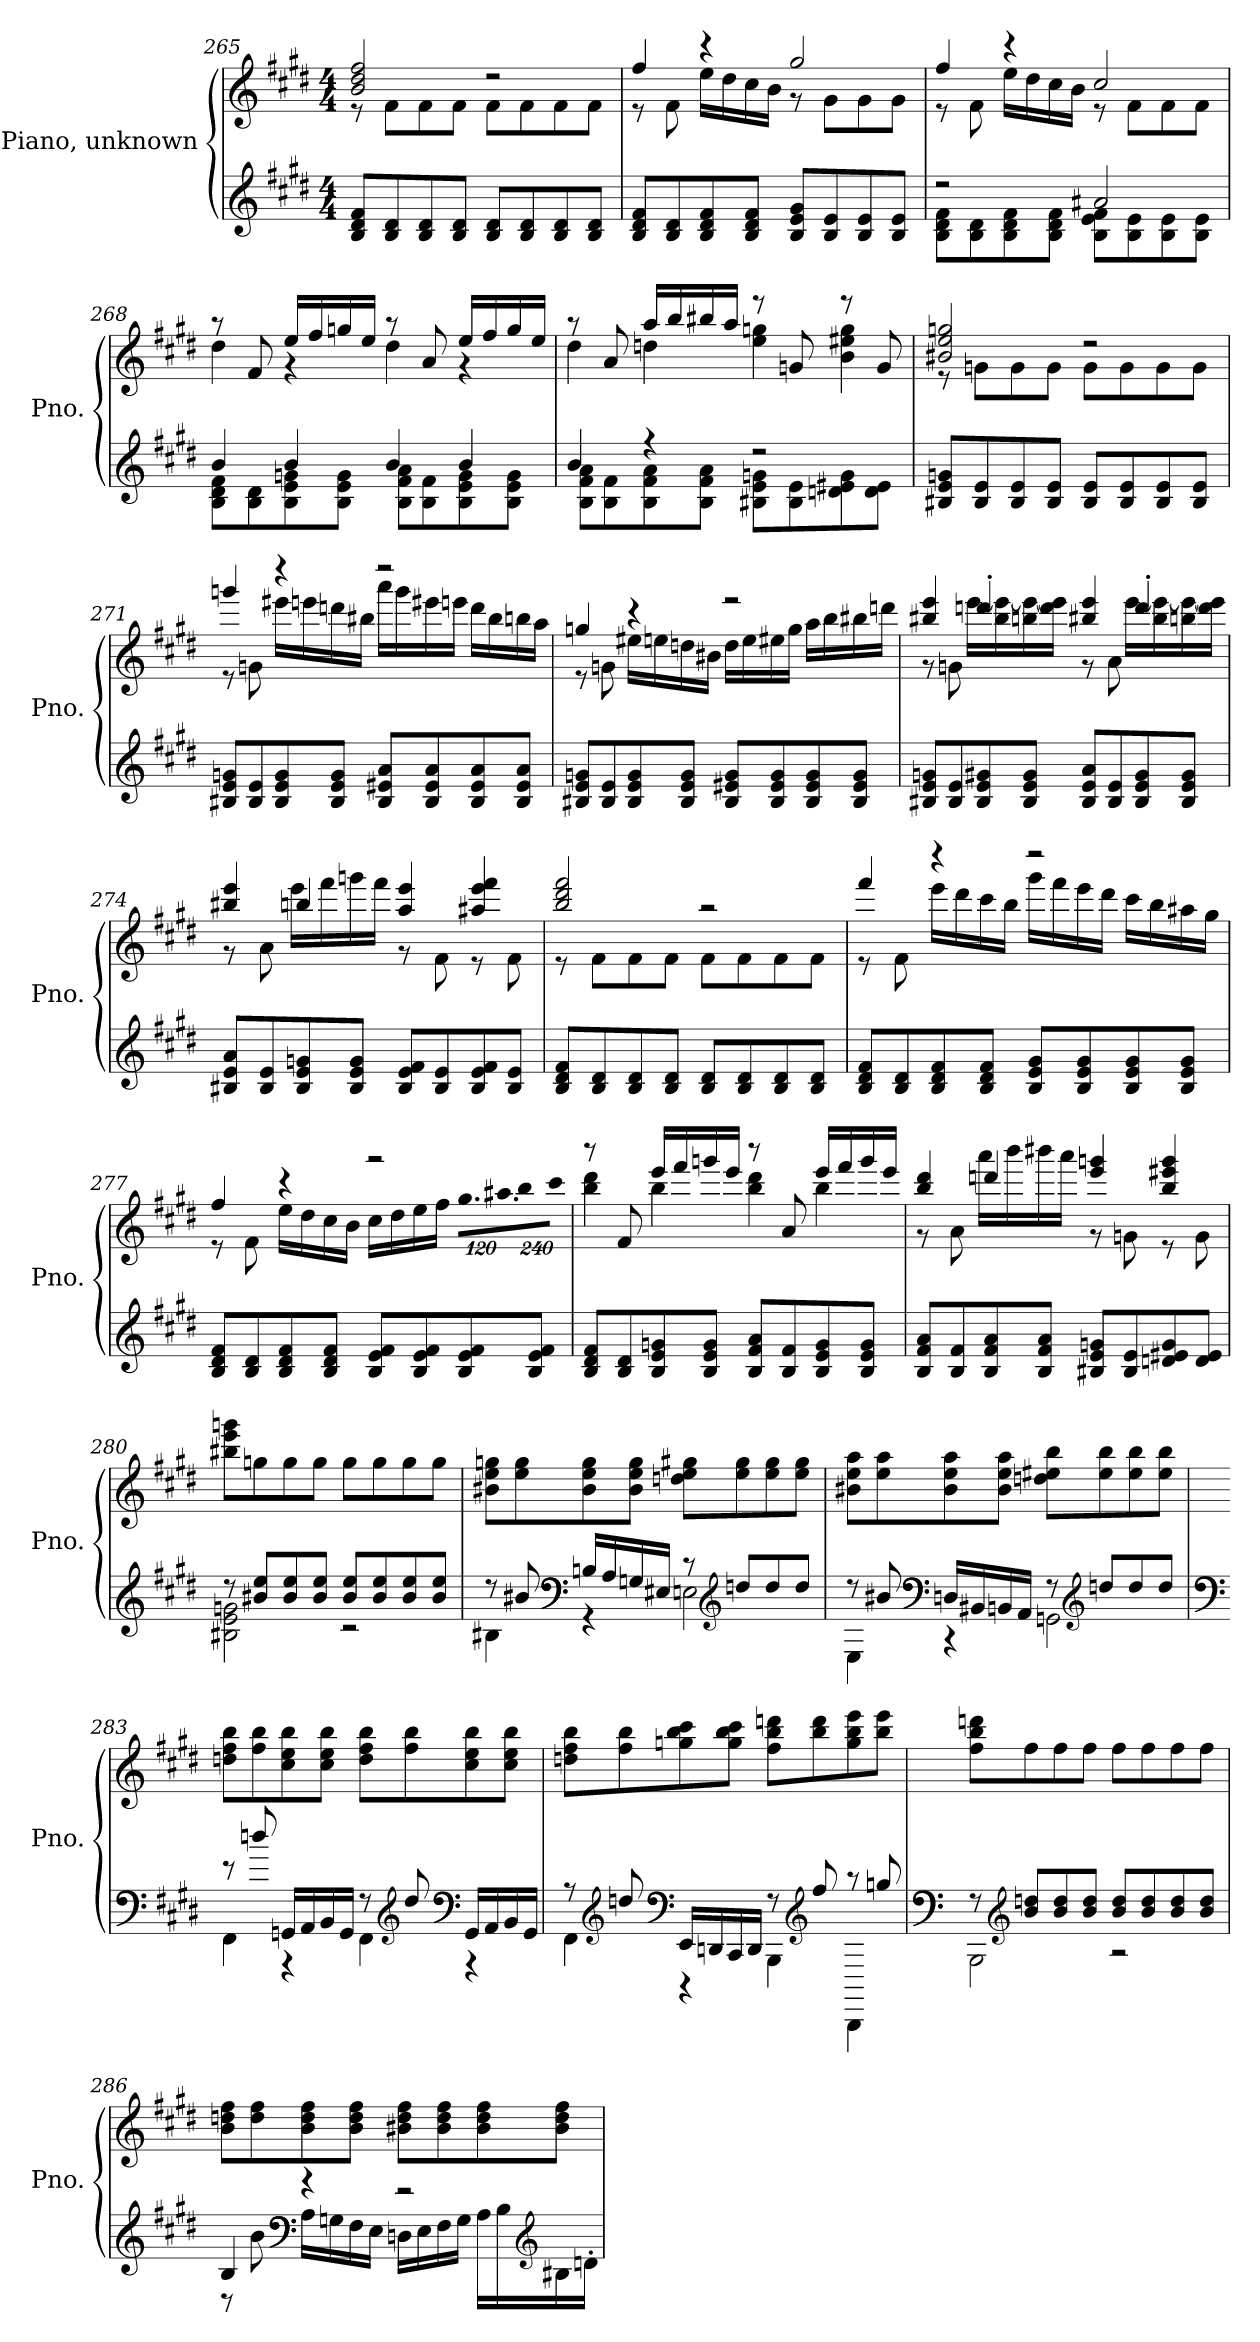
**kern	**kern
*part1	*part1
*staff2	*staff1
*I"Piano, unknown	*
*I'Pno.	*
!!LO:LB:g=z
*clefG2	*clefG2
*k[f#c#g#d#]	*k[f#c#g#d#]
*M4/4	*M4/4
=265	=265
*	*^
8B/ 8d#/ 8f#/L	2b/ 2dd#/ 2ff#/	8r
8B/ 8d#/	.	8f#\L
8B/ 8d#/	.	8f#\
8B/ 8d#/J	.	8f#\J
8B/ 8d#/L	2r	8f#\L
8B/ 8d#/	.	8f#\
8B/ 8d#/	.	8f#\
8B/ 8d#/J	.	8f#\J
=266	=266	=266
8B/ 8d#/ 8f#/L	4ff#/	8r
8B/ 8d#/	.	8f#\
8B/ 8d#/ 8f#/	4r	16ee\LL
.	.	16dd#\
8B/ 8d#/ 8f#/J	.	16cc#\
.	.	16b\JJ
8B/ 8e/ 8g#/L	2gg#/	8r
8B/ 8e/	.	8g#\L
8B/ 8e/	.	8g#\
8B/ 8e/J	.	8g#\J
=267	=267	=267
*^	*	*
2r	8B\ 8d#\ 8f#\L	4ff#/	8r
.	8B\ 8d#\	.	8f#\
.	8B\ 8d#\ 8f#\	4r	16ee\LL
.	.	.	16dd#\
.	8B\ 8d#\ 8f#\J	.	16cc#\
.	.	.	16b\JJ
2a#X/	8B\ 8e\ 8f#\L	2cc#/	8r
.	8B\ 8e\	.	8f#\L
.	8B\ 8e\	.	8f#\
.	8B\ 8e\J	.	8f#\J
!!LO:LB:g=z	!!
=268	=268	=268	=268
4b/	8B\ 8d#\ 8f#\L	8r	4dd#\
.	8B\ 8d#\	8f#/	.
4b/	8B\ 8e\ 8gn\	16ee/LL	4r
.	.	16ff#/	.
.	8B\ 8e\ 8g\J	16ggn/	.
.	.	16ee/JJ	.
4b/	8B\ 8f#\ 8a\L	8r	4dd#\
.	8B\ 8f#\	8a/	.
4b/	8B\ 8e\ 8g\	16ee/LL	4r
.	.	16ff#/	.
.	8B\ 8e\ 8g\J	16gg/	.
.	.	16ee/JJ	.
=269	=269	=269	=269
4b/	8B\ 8f#\ 8a\L	8r	4dd#\
.	8B\ 8f#\	8a/	.
4r	8B\ 8f#\ 8a\	16aa/LL	4ddn\
.	.	16bb/	.
.	8B\ 8f#\ 8a\J	16bb#X/	.
.	.	16aa/JJ	.
2r	8B#X\ 8e\ 8gn\L	8r	4ee\ 4ggn\
.	8B#\ 8e\	8gn/	.
.	8dn\ 8e#X\ 8g\	8r	4b\ 4ee#X\ 4gg\
.	8d\ 8e#\J	8g/	.
*v	*v	*	*
!!LO:LB:g=z	!!
=270	=270	=270
8B#X/ 8e/ 8gn/L	2b#X/ 2ee/ 2ggn/	8r
8B#/ 8e/	.	8gn\L
8B#/ 8e/	.	8g\
8B#/ 8e/J	.	8g\J
8B#/ 8e/L	2r	8g\L
8B#/ 8e/	.	8g\
8B#/ 8e/	.	8g\
8B#/ 8e/J	.	8g\J
=271	=271	=271
8B#X/ 8e/ 8gn/L	4gggn/	8r
8B#/ 8e/	.	8gn\
8B#/ 8e/ 8g/	4r	16eee#X\LL
.	.	16eeen\
8B#/ 8e/ 8g/J	.	16dddn\
.	.	16bb#X\JJ
8B#/ 8e#X/ 8a/L	2r	16aaa\LL
.	.	16ggg\
8B#/ 8e#/ 8a/	.	16eee#X\
.	.	16eeen\JJ
8B#/ 8e#/ 8a/	.	16ddd\LL
.	.	16bb#\
8B#/ 8e#/ 8a/J	.	16bbn\
.	.	16aa\JJ
!!LO:LB:g=z	!!
=272	=272	=272
8B#X/ 8e/ 8gn/L	4ggn/	8r
8B#/ 8e/	.	8gn\
8B#/ 8e/ 8g/	4r	16ee#X\LL
.	.	16een\
8B#/ 8e/ 8g/J	.	16ddn\
.	.	16b#X\JJ
8B#/ 8e#X/ 8g/L	2r	16dd\LL
.	.	16ee\
8B#/ 8e#/ 8g/	.	16ee#X\
.	.	16gg\JJ
8B#/ 8e#/ 8g/	.	16aa\LL
.	.	16bb\
8B#/ 8e#/ 8g/J	.	16bb#X\
.	.	16dddn\JJ
=273	=273	=273
8B#X/ 8e/ 8gn/L	4bb#X/ 4eee/	8r
8B#/ 8e/	.	8gn\
8B#/ 8e/ 8g#X/	4dddn'/	[16eee\LL
.	.	16bb#\ 16eee\_
8B#/ 8e/ 8g#/J	.	16bbn\ 16eee\_
.	.	16ddd\ 16eee\]JJ
8B#/ 8e/ 8a/L	4bb#X/ 4eee/	8r
8B#/ 8e/	.	8a\
8B#/ 8e/ 8g#/	4ddd'/	[16eee\LL
.	.	16bb#\ 16eee\_
8B#/ 8e/ 8g#/J	.	16bbn\ 16eee\_
.	.	16ddd\ 16eee\]JJ
!!LO:PB:g=z	!!
=274	=274	=274
8B#X/ 8e/ 8a/L	4bb#X/ 4eee/	8r
8B#/ 8e/	.	8a\
8B#/ 8e/ 8gn/	4bbn/	16eee\LL
.	.	16fff#\
8B#/ 8e/ 8g/J	.	16gggn\
.	.	16fff#\JJ
8B#/ 8e/ 8f#/L	4aa/ 4eee/	8r
8B#/ 8e/	.	8f#\
8B#/ 8e/ 8f#/	4aa#X/ 4eee/ 4fff#/	8r
8B#/ 8e/J	.	8f#\
=275	=275	=275
8B/ 8d#/ 8f#/L	2bb/ 2ddd#/ 2fff#/	8r
8B/ 8d#/	.	8f#\L
8B/ 8d#/	.	8f#\
8B/ 8d#/J	.	8f#\J
8B/ 8d#/L	2r	8f#\L
8B/ 8d#/	.	8f#\
8B/ 8d#/	.	8f#\
8B/ 8d#/J	.	8f#\J
!!LO:LB:g=z	!!
=276	=276	=276
8B/ 8d#/ 8f#/L	4fff#/	8r
8B/ 8d#/	.	8f#\
8B/ 8d#/ 8f#/	4r	16eee\LL
.	.	16ddd#\
8B/ 8d#/ 8f#/J	.	16ccc#\
.	.	16bb\JJ
8B/ 8e/ 8g#/L	2r	16ggg#\LL
.	.	16fff#\
8B/ 8e/ 8g#/	.	16eee\
.	.	16ddd#\JJ
8B/ 8e/ 8g#/	.	16ccc#\LL
.	.	16bb\
8B/ 8e/ 8g#/J	.	16aa#X\
.	.	16gg#\JJ
=277	=277	=277
8B/ 8d#/ 8f#/L	4ff#/	8r
8B/ 8d#/	.	8f#\
8B/ 8d#/ 8f#/	4r	16ee\LL
.	.	16dd#\
8B/ 8d#/ 8f#/J	.	16cc#\
.	.	16b\JJ
8B/ 8e/ 8f#/L	2r	16cc#\LL
.	.	16dd#\
8B/ 8e/ 8f#/	.	16ee\
.	.	16ff#\JJ
*	*	*Xbrackettup
!	!	!LO:N:vis=32.
8B/ 8e/ 8f#/	.	1920%103gg#\LLL
!	!	!LO:N:vis=32.
.	.	1920%103aa#X\J
!	!	!LO:N:vis=16
.	.	1920%137bb\
8B/ 8e/ 8f#/J	.	.
!	!	!LO:N:vis=16
.	.	1920%137ccc#\JJ
!!LO:LB:g=z	!!
=278	=278	=278
8B/ 8d#/ 8f#/L	8r	4bb\ 4ddd#\
8B/ 8d#/	8f#/	.
8B/ 8e/ 8gn/	16eee/LL	4bb\
.	16fff#/	.
8B/ 8e/ 8g/J	16gggn/	.
.	16eee/JJ	.
8B/ 8f#/ 8a/L	8r	4bb\ 4ddd#\
8B/ 8f#/	8a/	.
8B/ 8e/ 8g/	16eee/LL	4bb\
.	16fff#/	.
8B/ 8e/ 8g/J	16ggg/	.
.	16eee/JJ	.
=279	=279	=279
8B/ 8f#/ 8a/L	4bb/ 4ddd#/	8r
8B/ 8f#/	.	8a\
8B/ 8f#/ 8a/	4dddn/	16aaa\LL
.	.	16bbb\
8B/ 8f#/ 8a/J	.	16bbb#X\
.	.	16aaa\JJ
8B#X/ 8e/ 8gn/L	4eee/ 4gggn/	8r
8B#/ 8e/	.	8gn\
8dn/ 8e#X/ 8g/	4bb/ 4eee#X/ 4ggg/	8r
8d/ 8e#/J	.	8g\
*	*v	*v
!!LO:LB:g=z
=280	=280
*^	*
8r	2B#X\ 2e\ 2gn\	8bb#X\ 8eee\ 8gggn\L
8b#X/ 8ee/L	.	8ggn\
8b#/ 8ee/	.	8gg\
8b#/ 8ee/J	.	8gg\J
8b#/ 8ee/L	2r	8gg\L
8b#/ 8ee/	.	8gg\
8b#/ 8ee/	.	8gg\
8b#/ 8ee/J	.	8gg\J
=281	=281	=281
8r	4B#X\	8b#X\ 8ee\ 8ggn\L
8b#X/	.	8ee\ 8gg\
*clefF4	*	*
16Bn/LL	4r	8b#\ 8ee\ 8gg\
16A/	.	.
16Gn/	.	8b#\ 8ee\ 8gg\J
16E#X/JJ	.	.
8r	2En\	8ddn\ 8ee\ 8gg#X\L
*clefG2	*	*
8ddn/L	.	8ee\ 8gg#\
8dd/	.	8ee\ 8gg#\
8dd/J	.	8ee\ 8gg#\J
!!LO:LB:g=z
=282	=282	=282
8r	4E\	8b#X\ 8ee\ 8aa\L
8b#X/	.	8ee\ 8aa\
*clefF4	*	*
16Dn/LL	4r	8b#\ 8ee\ 8aa\
16BB#X/	.	.
16BBn/	.	8b#\ 8ee\ 8aa\J
16AA/JJ	.	.
8r	2GGn\	8ddn\ 8ee#X\ 8bb\L
*clefG2	*	*
8ddn/L	.	8ee#\ 8bb\
8dd/	.	8ee#\ 8bb\
8dd/J	.	8ee#\ 8bb\J
=283	=283	=283
*clefF4	*	*
8r	4FF#\	8ddn\ 8ff#\ 8bb\L
8ddn/	.	8ff#\ 8bb\
16GGn/LL	4r	8cc#\ 8ee\ 8bb\
16AA/	.	.
16BB/	.	8cc#\ 8ee\ 8bb\J
16GG/JJ	.	.
8r	4FF#\	8dd\ 8ff#\ 8bb\L
*clefG2	*	*
8dd/	.	8ff#\ 8bb\
*clefF4	*	*
16GG/LL	4r	8cc#\ 8ee\ 8bb\
16AA/	.	.
16BB/	.	8cc#\ 8ee\ 8bb\J
16GG/JJ	.	.
!!LO:LB:g=z
=284	=284	=284
8r	4FF#\	8ddn\ 8ff#\ 8bb\L
*clefG2	*	*
8ddn/	.	8ff#\ 8bb\
*clefF4	*	*
16EE/LL	4r	8ggn\ 8bb\ 8ccc#\
16DDn/	.	.
16CC#/	.	8gg\ 8bb\ 8ccc#\J
16DD/JJ	.	.
8r	4BBB\	8ff#\ 8bb\ 8dddn\L
*clefG2	*	*
8ff#/	.	8bb\ 8ddd\
8r	4BBB\	8gg\ 8bb\ 8eee\
8ggn/	.	8bb\ 8eee\J
=285	=285	=285
*clefF4	*	*
8r	2BBB\	8ff#\ 8bb\ 8dddn\L
*clefG2	*	*
8b/ 8ddn/L	.	8ff#\
8b/ 8dd/	.	8ff#\
8b/ 8dd/J	.	8ff#\J
8b/ 8dd/L	2r	8ff#\L
8b/ 8dd/	.	8ff#\
8b/ 8dd/	.	8ff#\
8b/ 8dd/J	.	8ff#\J
!!LO:PB:g=z
=286	=286	=286
4B/	8r	8b\ 8ddn\ 8ff#\L
.	8b\	8dd\ 8ff#\
*clefF4	*	*
4r	16A\LL	8b\ 8dd\ 8ff#\
.	16Gn\	.
.	16F#\	8b\ 8dd\ 8ff#\J
.	16E\JJ	.
2r	16Dn\LL	8b#X\ 8dd\ 8ff#\L
.	16E\	.
.	16F#\	8b#\ 8dd\ 8ff#\
.	16G\JJ	.
.	16A\LL	8b#\ 8dd\ 8ff#\
.	16B\	.
*clefG2	*	*
.	16B#X\	8b#\ 8dd\ 8ff#\J
.	16dn'\JJ	.
*v	*v	*
=	=
*-	*-
